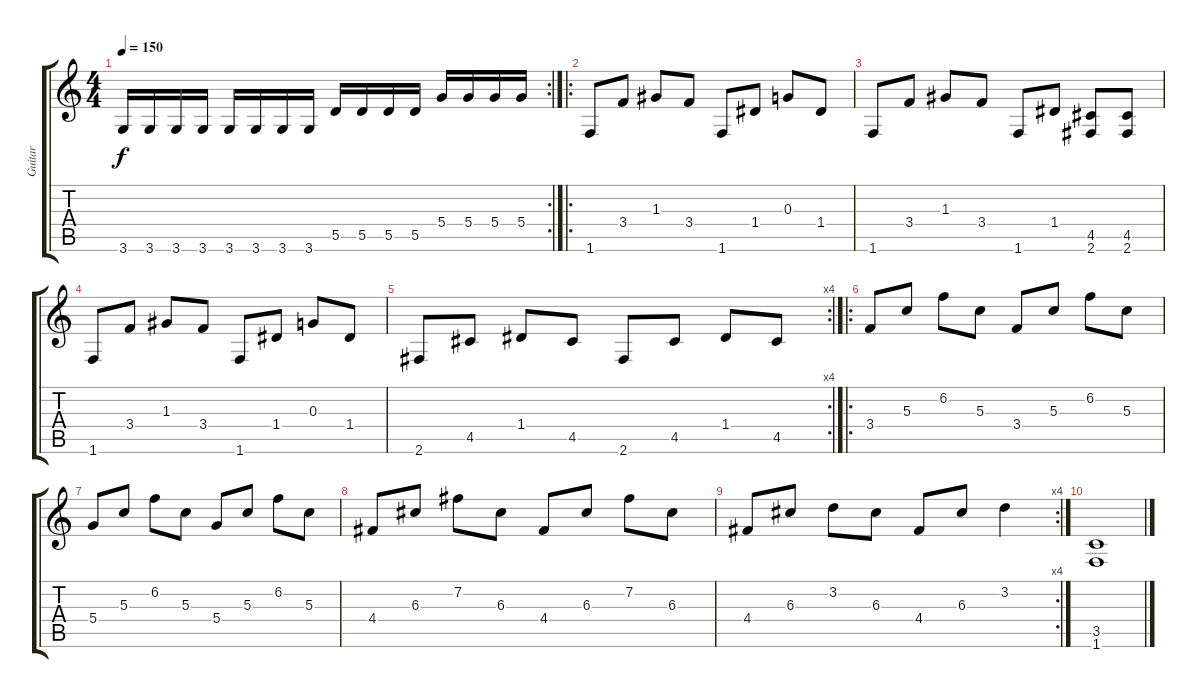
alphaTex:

\track ("Guitar" "Guitar") {instrument overdrivenguitar}
\staff {score tabs}
\tuning (E4 B3 G3 D3 A2 E2) {hide}
\rc 2
\ts (4 4)
\tempo 150
\clef g2
\ks c
3.6.16{dy f} 3.6.16 3.6.16 3.6.16 3.6.16 3.6.16 3.6.16 3.6.16 5.5.16 5.5.16 5.5.16 5.5.16 5.4.16 5.4.16 5.4.16 5.4.16 |
\ro
1.6.8 3.4.8 1.3.8 3.4.8 1.6.8 1.4.8 0.3.8 1.4.8 |
1.6.8 3.4.8 1.3.8 3.4.8 1.6.8 1.4.8 (4.5 2.6).8 (4.5 2.6).8 |
1.6.8 3.4.8 1.3.8 3.4.8 1.6.8 1.4.8 0.3.8 1.4.8 |
\rc 4
2.6.8 4.5.8 1.4.8 4.5.8 2.6.8 4.5.8 1.4.8 4.5.8 |
\ro
3.4.8 5.3.8 6.2.8 5.3.8 3.4.8 5.3.8 6.2.8 5.3.8 |
5.4.8 5.3.8 6.2.8 5.3.8 5.4.8 5.3.8 6.2.8 5.3.8 |
4.4.8 6.3.8 7.2.8 6.3.8 4.4.8 6.3.8 7.2.8 6.3.8 |
\rc 4
4.4.8 6.3.8 3.2.8 6.3.8 4.4.8 6.3.8 3.2.4 |
(3.5 1.6).1
